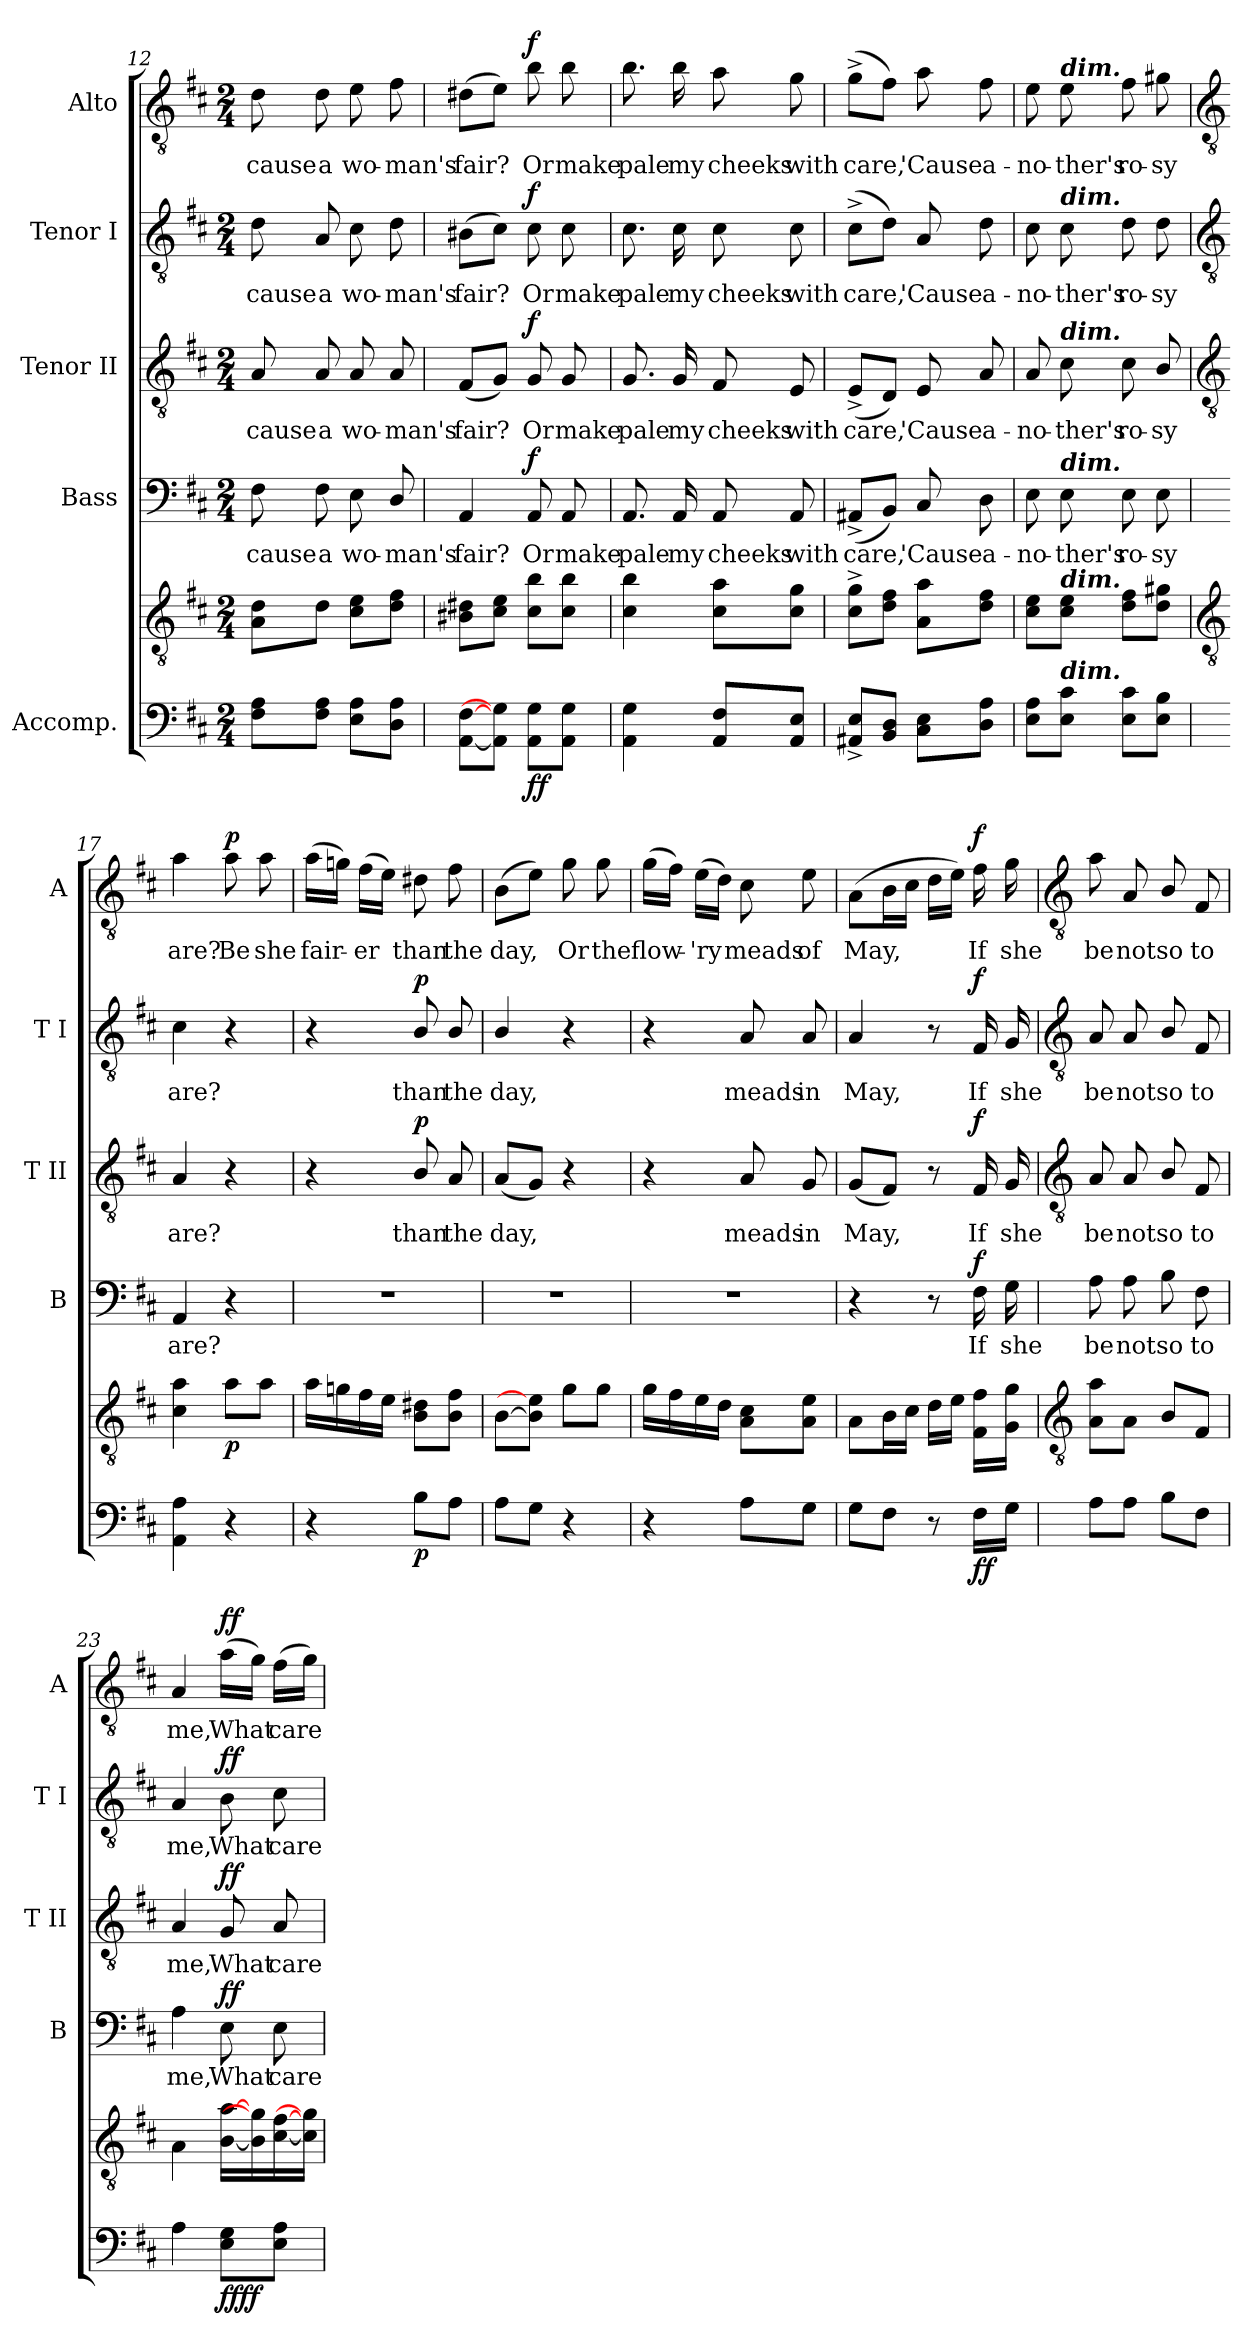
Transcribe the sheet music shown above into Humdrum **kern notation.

**kern	**kern	**dynam	**kern	**text	**dynam	**kern	**text	**dynam	**kern	**text	**dynam	**kern	**text	**dynam
*part5	*part5	*part5	*part4	*part4	*part4	*part3	*part3	*part3	*part2	*part2	*part2	*part1	*part1	*part1
*staff6	*staff5	*staff5/6	*staff4	*staff4	*staff4	*staff3	*staff3	*staff3	*staff2	*staff2	*staff2	*staff1	*staff1	*staff1
*I"Accomp.	*	*	*I"Bass	*	*	*I"Tenor II	*	*	*I"Tenor I	*	*	*I"Alto	*	*
*	*	*	*I'B	*	*	*I'T II	*	*	*I'T I	*	*	*I'A	*	*
!!LO:LB:g=z
*clefF4	*clefGv2	*	*clefF4	*	*	*clefGv2	*	*	*clefGv2	*	*	*clefGv2	*	*
*k[f#c#]	*k[f#c#]	*	*k[f#c#]	*	*	*k[f#c#]	*	*	*k[f#c#]	*	*	*k[f#c#]	*	*
*D:	*D:	*	*D:	*	*	*D:	*	*	*D:	*	*	*D:	*	*
*M2/4	*M2/4	*	*M2/4	*	*	*M2/4	*	*	*M2/4	*	*	*M2/4	*	*
=12	=12	=12	=12	=12	=12	=12	=12	=12	=12	=12	=12	=12	=12	=12
!	!	!	!	!LO:LY:b	!	!	!LO:LY:b	!	!	!LO:LY:b	!	!	!LO:LY:b	!
8F# 8AL	8A 8dL	.	8F#	-cause	.	8A	-cause	.	8d	-cause	.	8d	-cause	.
!	!	!	!	!LO:LY:b	!	!	!LO:LY:b	!	!	!LO:LY:b	!	!	!LO:LY:b	!
8F# 8AJ	8dJ	.	8F#	a	.	8A	a	.	8A	a	.	8d	a	.
!	!	!	!	!LO:LY:b	!	!	!LO:LY:b	!	!	!LO:LY:b	!	!	!LO:LY:b	!
8E 8AL	8c# 8eL	.	8E	wo-	.	8A	wo-	.	8c#	wo-	.	8e	wo-	.
!	!	!	!	!LO:LY:b	!	!	!LO:LY:b	!	!	!LO:LY:b	!	!	!LO:LY:b	!
8D 8AJ	8d 8f#J	.	8D/	-man's	.	8A	-man's	.	8d	-man's	.	8f#	-man's	.
=13	=13	=13	=13	=13	=13	=13	=13	=13	=13	=13	=13	=13	=13	=13
!	!	!	!	!LO:LY:b	!	!	!LO:LY:b	!	!	!LO:LY:b	!	!	!LO:LY:b	!
[8AA [8F#L	8B#X 8d#XL	.	4AA	fair?	.	(<8F#L	fair?	.	(>8B#XL	fair?	.	(>8d#XL	fair?	.
8AA] 8G]J	8c# 8eJ	.	.	.	.	8GJ)	.	.	8c#J)	.	.	8eJ)	.	.
!	!	!LO:DY:b=2	!	!LO:LY:b	!	!	!LO:LY:b	!	!	!LO:LY:b	!	!	!LO:LY:b	!
!	!	!LO:DY:n=1:b	!	!	!LO:DY:b	!	!	!LO:DY:b	!	!	!LO:DY:b	!	!	!LO:DY:b
8AA 8GL	8c# 8bL	f f	8AA	Or	f	8G	Or	f	8c#	Or	f	8b	Or	f
!	!	!	!	!LO:LY:b	!	!	!LO:LY:b	!	!	!LO:LY:b	!	!	!LO:LY:b	!
8AA 8GJ	8c# 8bJ	.	8AA	make	.	8G	make	.	8c#	make	.	8b	make	.
=14	=14	=14	=14	=14	=14	=14	=14	=14	=14	=14	=14	=14	=14	=14
!	!	!	!	!LO:LY:b	!	!	!LO:LY:b	!	!	!LO:LY:b	!	!	!LO:LY:b	!
4AA 4G	4c# 4b	.	8.AA	pale	.	8.G	pale	.	8.c#	pale	.	8.b	pale	.
!	!	!	!	!LO:LY:b	!	!	!LO:LY:b	!	!	!LO:LY:b	!	!	!LO:LY:b	!
.	.	.	16AA	my	.	16G	my	.	16c#	my	.	16b	my	.
!	!	!	!	!LO:LY:b	!	!	!LO:LY:b	!	!	!LO:LY:b	!	!	!LO:LY:b	!
8AA 8F#L	8c# 8aL	.	8AA	cheeks	.	8F#	cheeks	.	8c#	cheeks	.	8a	cheeks	.
!	!	!	!	!LO:LY:b	!	!	!LO:LY:b	!	!	!LO:LY:b	!	!	!LO:LY:b	!
8AA 8EJ	8c# 8gJ	.	8AA	with	.	8E	with	.	8c#	with	.	8g	with	.
=15	=15	=15	=15	=15	=15	=15	=15	=15	=15	=15	=15	=15	=15	=15
!	!	!	!	!LO:LY:b	!	!	!LO:LY:b	!	!	!LO:LY:b	!	!	!LO:LY:b	!
8AA#X^ 8E^L	8c#^ 8g^L	.	(<8AA#X^L	care,	.	(<8E^L	care,	.	(>8c#^L	care,	.	(>8g^L	care,	.
8BB 8DJ	8d 8f#J	.	8BBJ)	.	.	8DJ)	.	.	8dJ)	.	.	8f#J)	.	.
!	!	!	!	!LO:LY:b	!	!	!LO:LY:b	!	!	!LO:LY:b	!	!	!LO:LY:b	!
8C# 8EL	8A 8aL	.	8C#	'Cause	.	8E	'Cause	.	8A	'Cause	.	8a	'Cause	.
!	!	!	!	!LO:LY:b	!	!	!LO:LY:b	!	!	!LO:LY:b	!	!	!LO:LY:b	!
8D 8AJ	8d 8f#J	.	8D	a-	.	8A	a-	.	8d	a-	.	8f#	a-	.
=16	=16	=16	=16	=16	=16	=16	=16	=16	=16	=16	=16	=16	=16	=16
!	!	!	!	!LO:LY:b	!	!	!LO:LY:b	!	!	!LO:LY:b	!	!	!LO:LY:b	!
8E 8AL	8c# 8eL	.	8E	-no-	.	8A	-no-	.	8c#	-no-	.	8e	-no-	.
!	!	!	!	!	!	!	!	!	!	!	!	!LO:TX:a:Bi:t=dim.	!	!
!	!	!	!	!	!	!	!	!	!LO:TX:a:Bi:t=dim.	!	!	!	!	!
!	!	!	!	!	!	!LO:TX:a:Bi:t=dim.	!	!	!	!	!	!	!	!
!	!	!	!LO:TX:a:Bi:t=dim.	!	!	!	!	!	!	!	!	!	!	!
!	!LO:TX:a:Bi:t=dim.	!	!	!	!	!	!	!	!	!	!	!	!	!
!LO:TX:a:Bi:t=dim.	!	!	!	!	!	!	!	!	!	!	!	!	!	!
!	!	!	!	!LO:LY:b	!	!	!LO:LY:b	!	!	!LO:LY:b	!	!	!LO:LY:b	!
8E 8c#J	8c# 8eJ	.	8E	-ther's	.	8c#	-ther's	.	8c#	-ther's	.	8e	-ther's	.
!	!	!	!	!LO:LY:b	!	!	!LO:LY:b	!	!	!LO:LY:b	!	!	!LO:LY:b	!
8E 8c#L	8d 8f#L	.	8E	ro-	.	8c#	ro-	.	8d	ro-	.	8f#	ro-	.
!	!	!	!	!LO:LY:b	!	!	!LO:LY:b	!	!	!LO:LY:b	!	!	!LO:LY:b	!
8E 8BJ	8d 8g#XJ	.	8E	-sy	.	8B/	-sy	.	8d	-sy	.	8g#X	-sy	.
!!LO:LB:g=z
=17	=17	=17	=17	=17	=17	=17	=17	=17	=17	=17	=17	=17	=17	=17
*	*clefGv2	*	*	*	*	*clefGv2	*	*	*clefGv2	*	*	*clefGv2	*	*
!	!	!	!	!LO:LY:b	!	!	!LO:LY:b	!	!	!LO:LY:b	!	!	!LO:LY:b	!
4AA 4A	4c# 4a	.	4AA	are?	.	4A	are?	.	4c#	are?	.	4a	are?	.
!	!	!LO:DY:b	!	!	!	!	!	!	!	!	!	!	!LO:LY:b	!LO:DY:b
4r	8aL	p	4r	.	.	4r	.	.	4r	.	.	8a	Be	p
!	!	!	!	!	!	!	!	!	!	!	!	!	!LO:LY:b	!
.	8aJ	.	.	.	.	.	.	.	.	.	.	8a	she	.
=18	=18	=18	=18	=18	=18	=18	=18	=18	=18	=18	=18	=18	=18	=18
!	!	!	!LO:N:vis=1	!	!	!	!	!	!	!	!	!	!LO:LY:b	!
4r	16aLL	.	2r	.	.	4r	.	.	4r	.	.	(>16aLL	fair-	.
.	16gn	.	.	.	.	.	.	.	.	.	.	16gnJJ)	.	.
!	!	!	!	!	!	!	!	!	!	!	!	!	!LO:LY:b	!
.	16f#	.	.	.	.	.	.	.	.	.	.	(>16f#LL	er	.
.	16eJJ	.	.	.	.	.	.	.	.	.	.	16eJJ)	.	.
!	!	!LO:DY:b=2	!	!	!	!	!LO:LY:b	!LO:DY:b	!	!LO:LY:b	!LO:DY:b	!	!LO:LY:b	!
8BL	8B 8d#XL	p	.	.	.	8B/	than	p	8B/	than	p	8d#X	than	.
!	!	!	!	!	!	!	!LO:LY:b	!	!	!LO:LY:b	!	!	!LO:LY:b	!
8AJ	8B 8f#J	.	.	.	.	8A	the	.	8B/	the	.	8f#	the	.
=19	=19	=19	=19	=19	=19	=19	=19	=19	=19	=19	=19	=19	=19	=19
!	!	!	!LO:N:vis=1	!	!	!	!LO:LY:b	!	!	!LO:LY:b	!	!	!LO:LY:b	!
8AL	[8BL	.	2r	.	.	(<8AL	day,	.	4B/	day,	.	(>8BL	day,	.
8GJ	8B] 8e]J	.	.	.	.	8GJ)	.	.	.	.	.	8eJ)	.	.
!	!	!	!	!	!	!	!	!	!	!	!	!	!LO:LY:b	!
4r	8gL	.	.	.	.	4r	.	.	4r	.	.	8g	Or	.
!	!	!	!	!	!	!	!	!	!	!	!	!	!LO:LY:b	!
.	8gJ	.	.	.	.	.	.	.	.	.	.	8g	the	.
=20	=20	=20	=20	=20	=20	=20	=20	=20	=20	=20	=20	=20	=20	=20
!	!	!	!LO:N:vis=1	!	!	!	!	!	!	!	!	!	!LO:LY:b	!
4r	16gLL	.	2r	.	.	4r	.	.	4r	.	.	(>16gLL	flow-	.
.	16f#	.	.	.	.	.	.	.	.	.	.	16f#JJ)	.	.
!	!	!	!	!	!	!	!	!	!	!	!	!	!LO:LY:b	!
.	16e	.	.	.	.	.	.	.	.	.	.	(>16eLL	'ry	.
.	16dJJ	.	.	.	.	.	.	.	.	.	.	16dJJ)	.	.
!	!	!	!	!	!	!	!LO:LY:b	!	!	!LO:LY:b	!	!	!LO:LY:b	!
8AL	8A 8c#L	.	.	.	.	8A	meads	.	8A	meads	.	8c#	meads	.
!	!	!	!	!	!	!	!LO:LY:b	!	!	!LO:LY:b	!	!	!LO:LY:b	!
8GJ	8A 8eJ	.	.	.	.	8G	in	.	8A	in	.	8e	of	.
=21	=21	=21	=21	=21	=21	=21	=21	=21	=21	=21	=21	=21	=21	=21
!	!	!	!	!	!	!	!LO:LY:b	!	!	!LO:LY:b	!	!	!LO:LY:b	!
8GL	8AL	.	4r	.	.	(<8GL	May,	.	4A	May,	.	(>8AL	May,	.
8F#J	16BL	.	.	.	.	8F#J)	.	.	.	.	.	16BL	.	.
.	16c#JJ	.	.	.	.	.	.	.	.	.	.	16c#JJ	.	.
8r	16dLL	.	8r	.	.	8r	.	.	8r	.	.	16dLL	.	.
.	16eJJ	.	.	.	.	.	.	.	.	.	.	16eJJ)	.	.
!	!	!LO:DY:b=2	!	!LO:LY:b	!	!	!LO:LY:b	!	!	!LO:LY:b	!	!	!LO:LY:b	!
!	!	!LO:DY:n=1:b	!	!	!LO:DY:b	!	!	!LO:DY:b	!	!	!LO:DY:b	!	!	!LO:DY:b
16F#LL	16F# 16f#LL	f f	16F#	If	f	16F#	If	f	16F#	If	f	16f#	If	f
!	!	!	!	!LO:LY:b	!	!	!LO:LY:b	!	!	!LO:LY:b	!	!	!LO:LY:b	!
16GJJ	16G 16gJJ	.	16G	she	.	16G	she	.	16G	she	.	16g	she	.
!!LO:LB:g=z
=22	=22	=22	=22	=22	=22	=22	=22	=22	=22	=22	=22	=22	=22	=22
*	*clefGv2	*	*	*	*	*clefGv2	*	*	*clefGv2	*	*	*clefGv2	*	*
*^	*^	*	*	*	*	*	*	*	*	*	*	*	*	*
!	!	!	!	!	!	!LO:LY:b	!	!	!LO:LY:b	!	!	!LO:LY:b	!	!	!LO:LY:b	!
2ryy	8A\L	2ryy	8A\ 8a\L	.	8A	be	.	8A	be	.	8A	be	.	8a	be	.
!	!	!	!	!	!	!LO:LY:b	!	!	!LO:LY:b	!	!	!LO:LY:b	!	!	!LO:LY:b	!
.	8A\J	.	8A\J	.	8A	not	.	8A	not	.	8A	not	.	8A	not	.
!	!	!	!	!	!	!LO:LY:b	!	!	!LO:LY:b	!	!	!LO:LY:b	!	!	!LO:LY:b	!
.	8B\L	.	8B/L	.	8B	so	.	8B/	so	.	8B/	so	.	8B/	so	.
!	!	!	!	!	!	!LO:LY:b	!	!	!LO:LY:b	!	!	!LO:LY:b	!	!	!LO:LY:b	!
.	8F#\J	.	8F#\J	.	8F#	to	.	8F#	to	.	8F#	to	.	8F#	to	.
=23	=23	=23	=23	=23	=23	=23	=23	=23	=23	=23	=23	=23	=23	=23	=23	=23
!	!	!	!	!	!	!LO:LY:b	!	!	!LO:LY:b	!	!	!LO:LY:b	!	!	!LO:LY:b	!
2ryy	4A\	4ryy	4A\	.	4A	me,	.	4A	me,	.	4A	me,	.	4A	me,	.
!	!	!	!	!LO:DY:b=2	!	!LO:LY:b	!	!	!LO:LY:b	!	!	!LO:LY:b	!	!	!LO:LY:b	!
!	!	!	!	!LO:DY:n=1:b	!	!	!LO:DY:b	!	!	!LO:DY:b	!	!	!LO:DY:b	!	!	!LO:DY:b
.	8E\ 8G\L	16ryy	[16B\ [16a\LL	ff ff	8E	What	ff	8G	What	ff	8B	What	ff	(>16aLL	What	ff
.	.	8.ryy	16B\] 16g\]	.	.	.	.	.	.	.	.	.	.	16gJJ)	.	.
!	!	!	!	!	!	!LO:LY:b	!	!	!LO:LY:b	!	!	!LO:LY:b	!	!	!LO:LY:b	!
.	8E\ 8A\J	.	[16c#\ [16f#\	.	8E	care	.	8A	care	.	8c#	care	.	(>16f#LL	care	.
.	.	.	16c#\] 16g\]JJ	.	.	.	.	.	.	.	.	.	.	16gJJ)	.	.
*v	*v	*	*	*	*	*	*	*	*	*	*	*	*	*	*	*
*	*v	*v	*	*	*	*	*	*	*	*	*	*	*	*	*
=	=	=	=	=	=	=	=	=	=	=	=	=	=	=
*-	*-	*-	*-	*-	*-	*-	*-	*-	*-	*-	*-	*-	*-	*-
